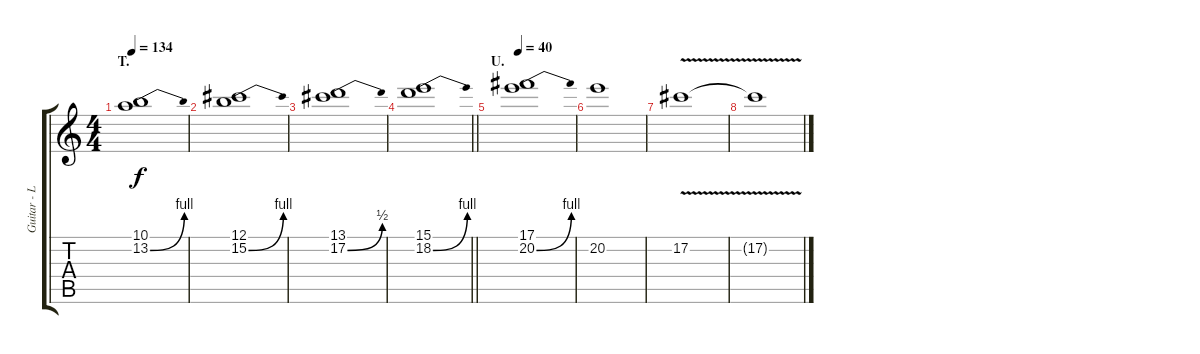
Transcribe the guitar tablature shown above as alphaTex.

\track ("Guitar - Left" "Guitar - L") {instrument distortionguitar}
\staff {score tabs}
\tuning (Db4 Ab3 E3 B2 Gb2 B1) {hide}
\ts (4 4)
\section ("" "T.")
\tempo 134
\clef g2
\ks c
(10.1 13.2{be (bend 0 0 60 4)}).1{dy f volume 12 balance 8} |
(12.1 15.2{be (bend 0 0 60 4)}).1 |
(13.1 17.2{be (bend 0 0 60 2)}).1 |
\barLineRight lightlight
(15.1 18.2{be (bend 0 0 60 4)}).1 |
\section ("" "U.")
\tempo 40
(17.1 20.2{be (bend 0 0 60 4)}).1 |
20.2.1 |
17.2{v}.1 |
17.2{t}.1
